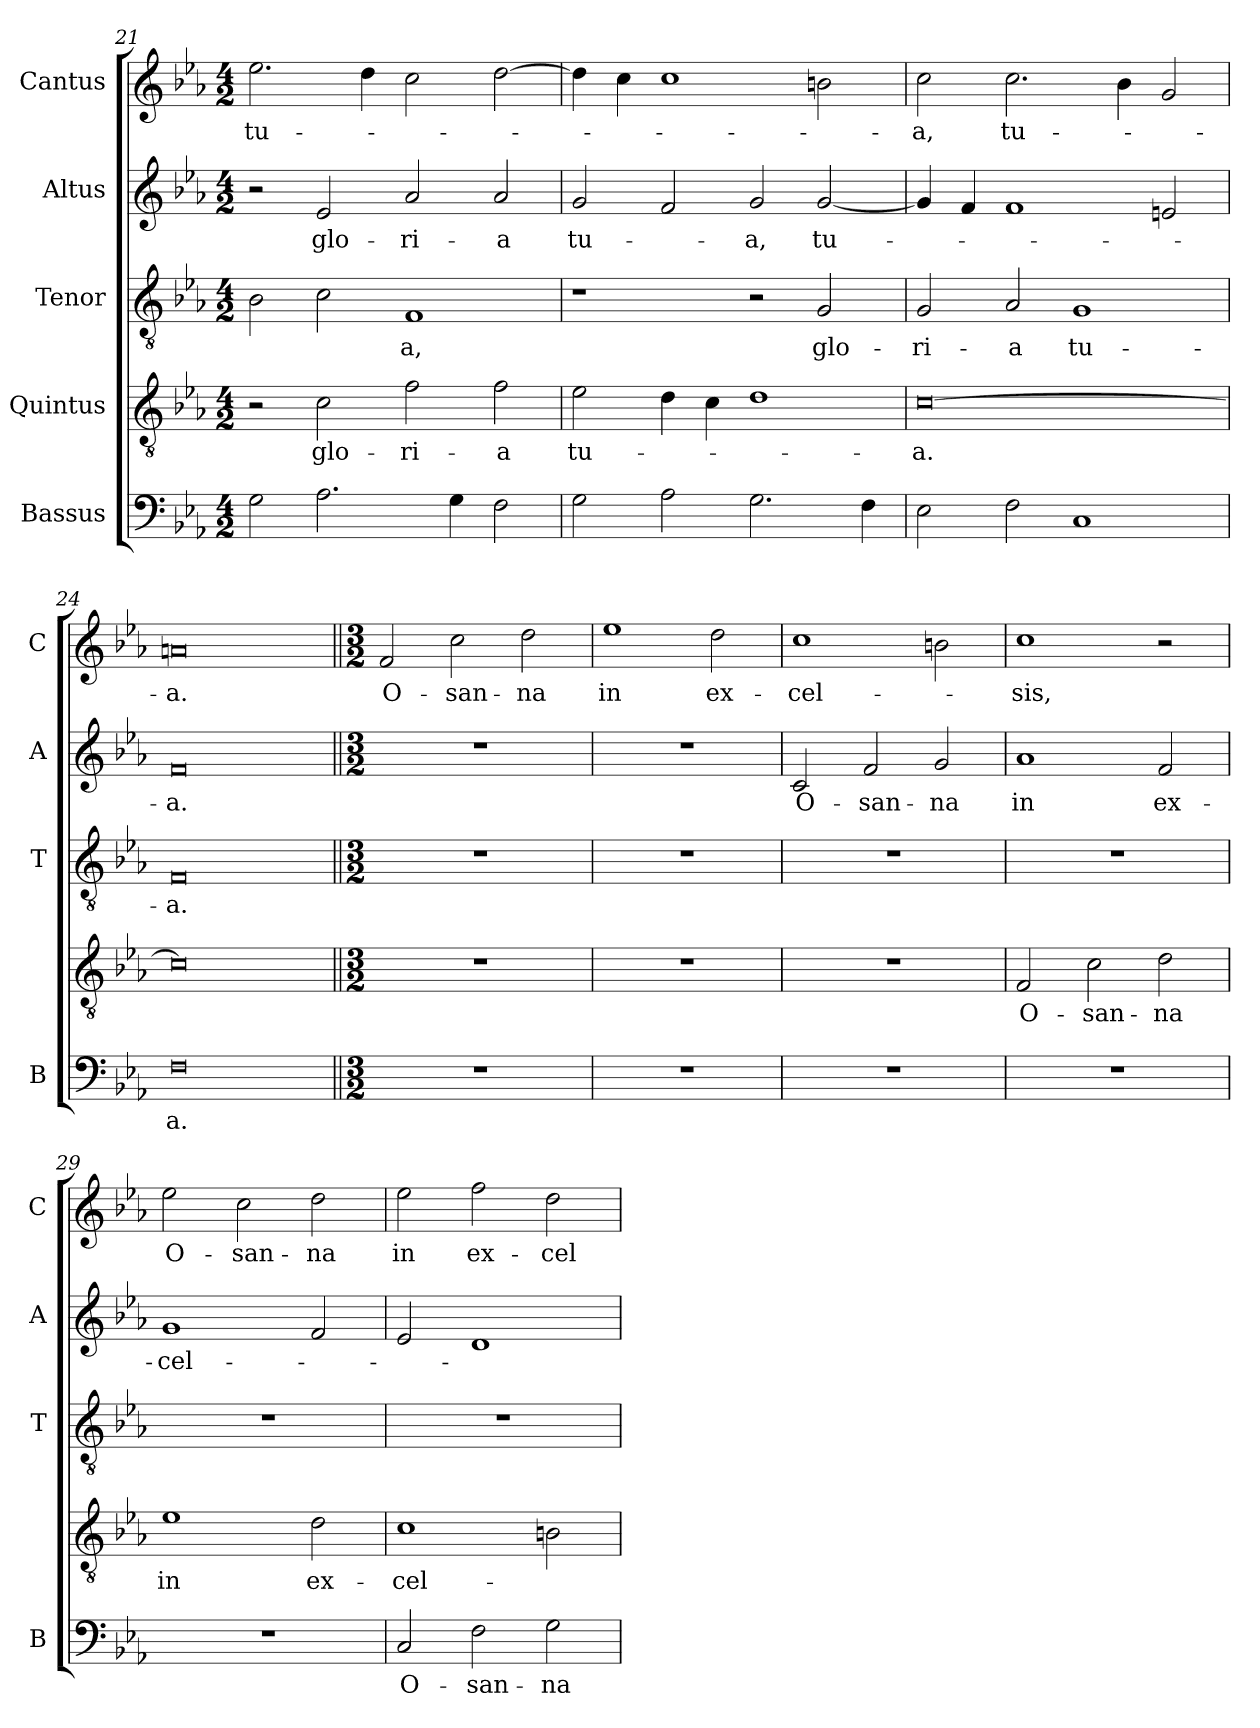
**kern	**text	**kern	**text	**kern	**text	**kern	**text	**kern	**text
*part5	*part5	*part4	*part4	*part3	*part3	*part2	*part2	*part1	*part1
*staff5	*staff5	*staff4	*staff4	*staff3	*staff3	*staff2	*staff2	*staff1	*staff1
*I"Bassus	*	*I"Quintus	*	*I"Tenor	*	*I"Altus	*	*I"Cantus	*
*I'B	*	*	*	*I'T	*	*I'A	*	*I'C	*
*clefF4	*	*clefGv2	*	*clefGv2	*	*clefG2	*	*clefG2	*
*k[b-e-a-]	*	*k[b-e-a-]	*	*k[b-e-a-]	*	*k[b-e-a-]	*	*k[b-e-a-]	*
*E-:	*	*E-:	*	*E-:	*	*E-:	*	*E-:	*
*M4/2	*	*M4/2	*	*M4/2	*	*M4/2	*	*M4/2	*
=21	=21	=21	=21	=21	=21	=21	=21	=21	=21
!	!	!	!	!	!	!	!	!	!LO:LY:b
2G\	.	2r	.	2B-\	.	2r	.	2.ee-\	tu-
!	!	!	!LO:LY:b	!	!	!	!LO:LY:b	!	!
2.A-\	.	2c\	glo-	2c\	.	2e-/	glo-	.	.
.	.	.	.	.	.	.	.	4dd\	.
!	!	!	!LO:LY:b	!	!LO:LY:b	!	!LO:LY:b	!	!
.	.	2f\	-ri-	1F	-a,	2a-/	-ri-	2cc\	.
4G\	.	.	.	.	.	.	.	.	.
!	!	!	!LO:LY:b	!	!	!	!LO:LY:b	!	!
2F\	.	2f\	-a	.	.	2a-/	-a	[2dd\	.
!!LO:PB:g=z
=22	=22	=22	=22	=22	=22	=22	=22	=22	=22
!	!	!	!LO:LY:b	!	!	!	!LO:LY:b	!	!
2G\	.	2e-\	tu-	1r	.	2g/	tu-	4dd\]	.
.	.	.	.	.	.	.	.	4cc\	.
2A-\	.	4d\	.	.	.	2f/	.	1cc	.
.	.	4c\	.	.	.	.	.	.	.
!	!	!	!	!	!	!	!LO:LY:b	!	!
2.G\	.	1d	.	2r	.	2g/	-a,	.	.
!	!	!	!	!	!LO:LY:b	!	!LO:LY:b	!	!
.	.	.	.	2G/	glo-	[2g/	tu-	2bn\	.
4F\	.	.	.	.	.	.	.	.	.
=23	=23	=23	=23	=23	=23	=23	=23	=23	=23
!	!	!	!LO:LY:b	!	!LO:LY:b	!	!	!	!LO:LY:b
2E-\	.	[0c	-a.	2G/	-ri-	4g/]	.	2cc\	-a,
.	.	.	.	.	.	4f/	.	.	.
!	!	!	!	!	!LO:LY:b	!	!	!	!LO:LY:b
2F\	.	.	.	2A-/	-a	1f	.	2.cc\	tu-
!	!	!	!	!	!LO:LY:b	!	!	!	!
1C	.	.	.	1G	tu-	.	.	.	.
.	.	.	.	.	.	.	.	4b-\	.
.	.	.	.	.	.	2en/	.	2g/	.
=24	=24	=24	=24	=24	=24	=24	=24	=24	=24
!	!LO:LY:b	!	!	!	!LO:LY:b	!	!LO:LY:b	!	!LO:LY:b
0F	-a.	0c]	.	0F	-a.	0f	-a.	0an	-a.
=25||	=25||	=25||	=25||	=25||	=25||	=25||	=25||	=25||	=25||
*M3/2	*	*M3/2	*	*M3/2	*	*M3/2	*	*M3/2	*
!	!	!	!	!	!	!	!	!	!LO:LY:b
1.r	.	1.r	.	1.r	.	1.r	.	2f/	O-
!	!	!	!	!	!	!	!	!	!LO:LY:b
.	.	.	.	.	.	.	.	2cc\	-san-
!	!	!	!	!	!	!	!	!	!LO:LY:b
.	.	.	.	.	.	.	.	2dd\	-na
=26	=26	=26	=26	=26	=26	=26	=26	=26	=26
!	!	!	!	!	!	!	!	!	!LO:LY:b
1.r	.	1.r	.	1.r	.	1.r	.	1ee-	in
!	!	!	!	!	!	!	!	!	!LO:LY:b
.	.	.	.	.	.	.	.	2dd\	ex-
!!LO:LB:g=z
=27	=27	=27	=27	=27	=27	=27	=27	=27	=27
!	!	!	!	!	!	!	!LO:LY:b	!	!LO:LY:b
1.r	.	1.r	.	1.r	.	2c/	O-	1cc	-cel-
!	!	!	!	!	!	!	!LO:LY:b	!	!
.	.	.	.	.	.	2f/	-san-	.	.
!	!	!	!	!	!	!	!LO:LY:b	!	!
.	.	.	.	.	.	2g/	-na	2bn\	.
=28	=28	=28	=28	=28	=28	=28	=28	=28	=28
!	!	!	!LO:LY:b	!	!	!	!LO:LY:b	!	!LO:LY:b
1.r	.	2F/	O-	1.r	.	1a-	in	1cc	-sis,
!	!	!	!LO:LY:b	!	!	!	!	!	!
.	.	2c\	-san-	.	.	.	.	.	.
!	!	!	!LO:LY:b	!	!	!	!LO:LY:b	!	!
.	.	2d\	-na	.	.	2f/	ex-	2r	.
=29	=29	=29	=29	=29	=29	=29	=29	=29	=29
!	!	!	!LO:LY:b	!	!	!	!LO:LY:b	!	!LO:LY:b
1.r	.	1e-	in	1.r	.	1g	-cel-	2ee-\	O-
!	!	!	!	!	!	!	!	!	!LO:LY:b
.	.	.	.	.	.	.	.	2cc\	-san-
!	!	!	!LO:LY:b	!	!	!	!	!	!LO:LY:b
.	.	2d\	ex-	.	.	2f/	.	2dd\	-na
=30	=30	=30	=30	=30	=30	=30	=30	=30	=30
!	!LO:LY:b	!	!LO:LY:b	!	!	!	!	!	!LO:LY:b
2C/	O-	1c	-cel-	1.r	.	2e-/	.	2ee-\	in
!	!LO:LY:b	!	!	!	!	!	!	!	!LO:LY:b
2F\	-san-	.	.	.	.	1d	.	2ff\	ex-
!	!LO:LY:b	!	!	!	!	!	!	!	!LO:LY:b
2G\	-na	2Bn\	.	.	.	.	.	2dd\	-cel-
=	=	=	=	=	=	=	=	=	=
*-	*-	*-	*-	*-	*-	*-	*-	*-	*-
